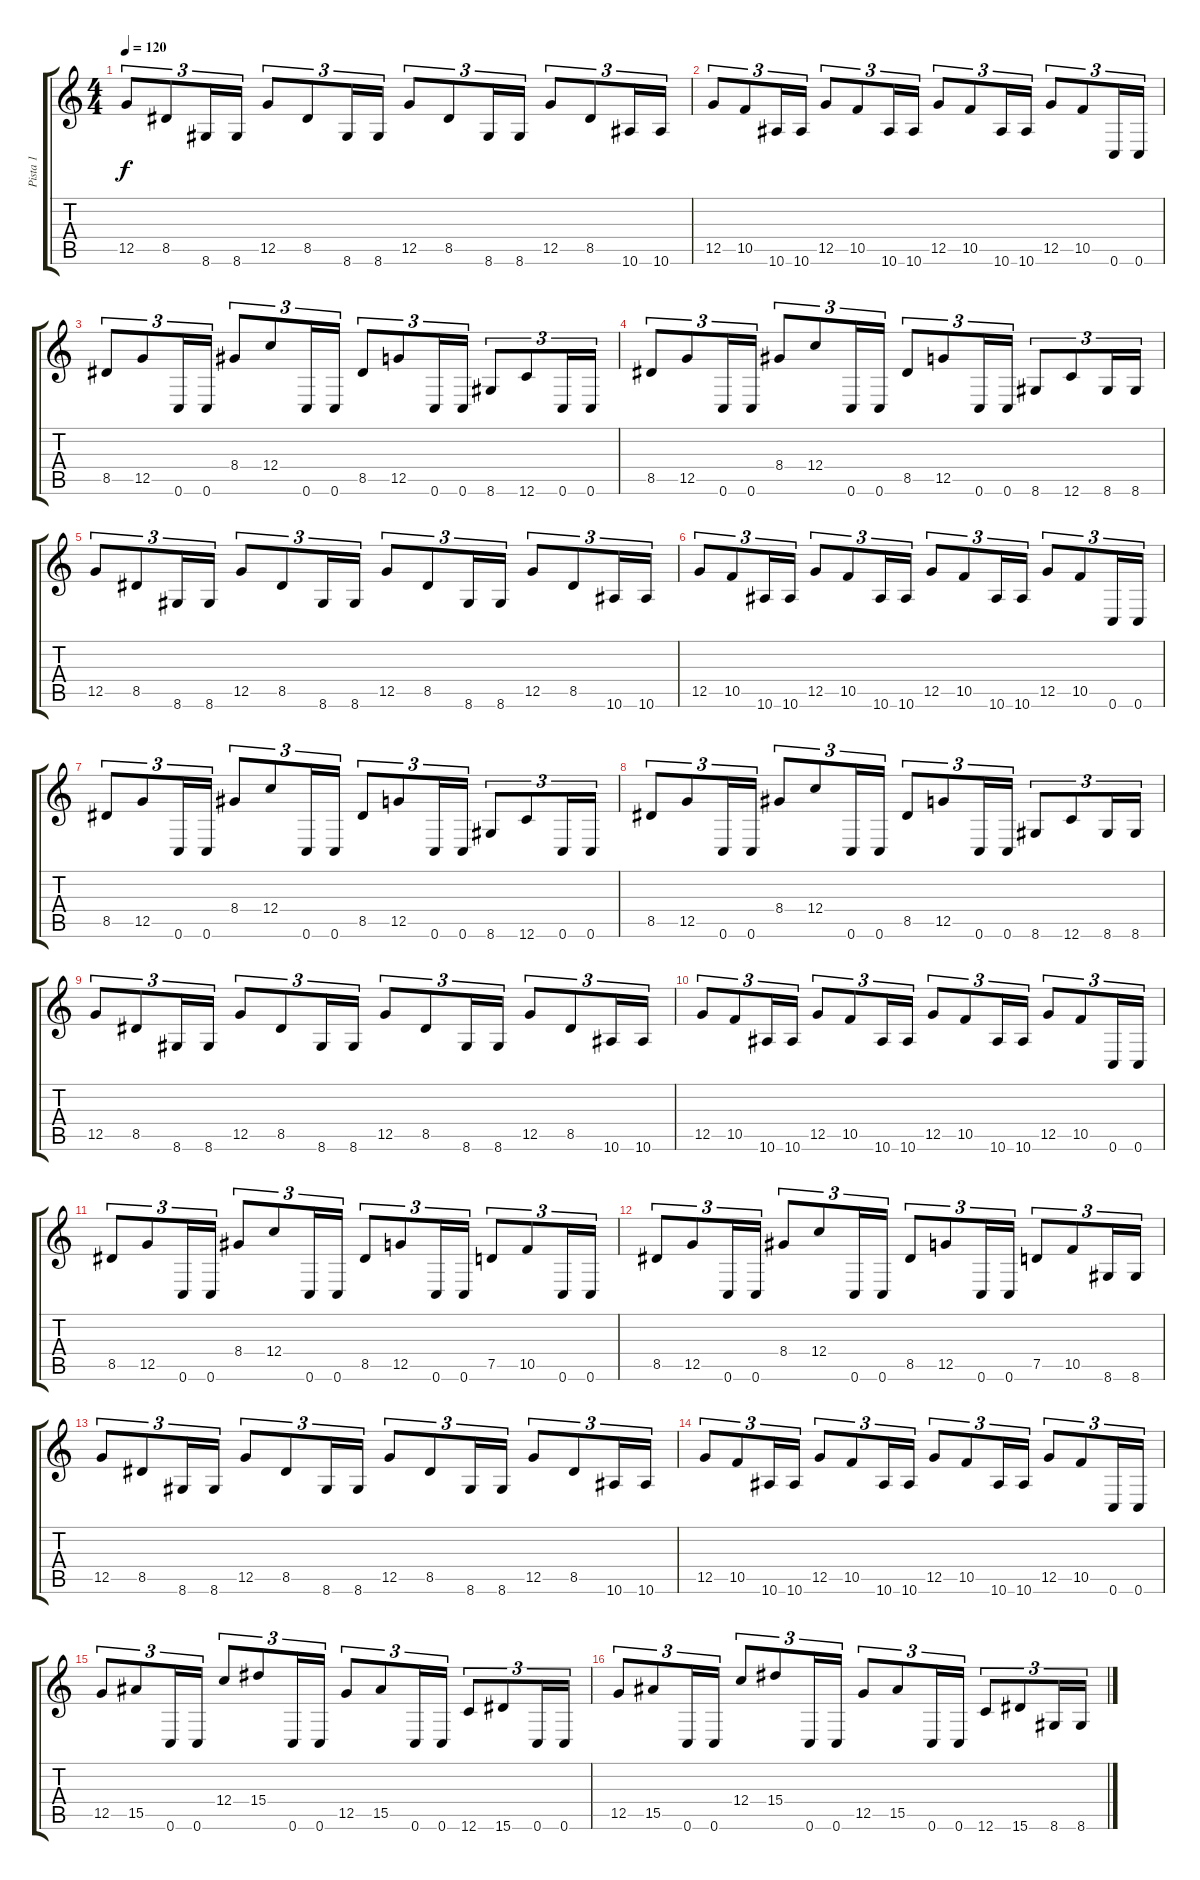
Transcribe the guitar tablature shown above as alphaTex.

\track ("Pista 1" "Pista 1") {instrument distortionguitar}
\staff {score tabs}
\tuning (D4 A3 F3 C3 G2 C2) {hide}
\ts (4 4)
\tempo 120
\clef g2
\ks c
12.5.8{tu (3 2) dy f} 8.5.8{tu (3 2)} 8.6.16{tu (3 2)} 8.6.16{tu (3 2)} 12.5.8{tu (3 2)} 8.5.8{tu (3 2)} 8.6.16{tu (3 2)} 8.6.16{tu (3 2)} 12.5.8{tu (3 2)} 8.5.8{tu (3 2)} 8.6.16{tu (3 2)} 8.6.16{tu (3 2)} 12.5.8{tu (3 2)} 8.5.8{tu (3 2)} 10.6.16{tu (3 2)} 10.6.16{tu (3 2)} |
12.5.8{tu (3 2)} 10.5.8{tu (3 2)} 10.6.16{tu (3 2)} 10.6.16{tu (3 2)} 12.5.8{tu (3 2)} 10.5.8{tu (3 2)} 10.6.16{tu (3 2)} 10.6.16{tu (3 2)} 12.5.8{tu (3 2)} 10.5.8{tu (3 2)} 10.6.16{tu (3 2)} 10.6.16{tu (3 2)} 12.5.8{tu (3 2)} 10.5.8{tu (3 2)} 0.6.16{tu (3 2)} 0.6.16{tu (3 2)} |
8.5.8{tu (3 2)} 12.5.8{tu (3 2)} 0.6.16{tu (3 2)} 0.6.16{tu (3 2)} 8.4.8{tu (3 2)} 12.4.8{tu (3 2)} 0.6.16{tu (3 2)} 0.6.16{tu (3 2)} 8.5.8{tu (3 2)} 12.5.8{tu (3 2)} 0.6.16{tu (3 2)} 0.6.16{tu (3 2)} 8.6.8{tu (3 2)} 12.6.8{tu (3 2)} 0.6.16{tu (3 2)} 0.6.16{tu (3 2)} |
8.5.8{tu (3 2)} 12.5.8{tu (3 2)} 0.6.16{tu (3 2)} 0.6.16{tu (3 2)} 8.4.8{tu (3 2)} 12.4.8{tu (3 2)} 0.6.16{tu (3 2)} 0.6.16{tu (3 2)} 8.5.8{tu (3 2)} 12.5.8{tu (3 2)} 0.6.16{tu (3 2)} 0.6.16{tu (3 2)} 8.6.8{tu (3 2)} 12.6.8{tu (3 2)} 8.6.16{tu (3 2)} 8.6.16{tu (3 2)} |
12.5.8{tu (3 2)} 8.5.8{tu (3 2)} 8.6.16{tu (3 2)} 8.6.16{tu (3 2)} 12.5.8{tu (3 2)} 8.5.8{tu (3 2)} 8.6.16{tu (3 2)} 8.6.16{tu (3 2)} 12.5.8{tu (3 2)} 8.5.8{tu (3 2)} 8.6.16{tu (3 2)} 8.6.16{tu (3 2)} 12.5.8{tu (3 2)} 8.5.8{tu (3 2)} 10.6.16{tu (3 2)} 10.6.16{tu (3 2)} |
12.5.8{tu (3 2)} 10.5.8{tu (3 2)} 10.6.16{tu (3 2)} 10.6.16{tu (3 2)} 12.5.8{tu (3 2)} 10.5.8{tu (3 2)} 10.6.16{tu (3 2)} 10.6.16{tu (3 2)} 12.5.8{tu (3 2)} 10.5.8{tu (3 2)} 10.6.16{tu (3 2)} 10.6.16{tu (3 2)} 12.5.8{tu (3 2)} 10.5.8{tu (3 2)} 0.6.16{tu (3 2)} 0.6.16{tu (3 2)} |
8.5.8{tu (3 2)} 12.5.8{tu (3 2)} 0.6.16{tu (3 2)} 0.6.16{tu (3 2)} 8.4.8{tu (3 2)} 12.4.8{tu (3 2)} 0.6.16{tu (3 2)} 0.6.16{tu (3 2)} 8.5.8{tu (3 2)} 12.5.8{tu (3 2)} 0.6.16{tu (3 2)} 0.6.16{tu (3 2)} 8.6.8{tu (3 2)} 12.6.8{tu (3 2)} 0.6.16{tu (3 2)} 0.6.16{tu (3 2)} |
8.5.8{tu (3 2)} 12.5.8{tu (3 2)} 0.6.16{tu (3 2)} 0.6.16{tu (3 2)} 8.4.8{tu (3 2)} 12.4.8{tu (3 2)} 0.6.16{tu (3 2)} 0.6.16{tu (3 2)} 8.5.8{tu (3 2)} 12.5.8{tu (3 2)} 0.6.16{tu (3 2)} 0.6.16{tu (3 2)} 8.6.8{tu (3 2)} 12.6.8{tu (3 2)} 8.6.16{tu (3 2)} 8.6.16{tu (3 2)} |
12.5.8{tu (3 2)} 8.5.8{tu (3 2)} 8.6.16{tu (3 2)} 8.6.16{tu (3 2)} 12.5.8{tu (3 2)} 8.5.8{tu (3 2)} 8.6.16{tu (3 2)} 8.6.16{tu (3 2)} 12.5.8{tu (3 2)} 8.5.8{tu (3 2)} 8.6.16{tu (3 2)} 8.6.16{tu (3 2)} 12.5.8{tu (3 2)} 8.5.8{tu (3 2)} 10.6.16{tu (3 2)} 10.6.16{tu (3 2)} |
12.5.8{tu (3 2)} 10.5.8{tu (3 2)} 10.6.16{tu (3 2)} 10.6.16{tu (3 2)} 12.5.8{tu (3 2)} 10.5.8{tu (3 2)} 10.6.16{tu (3 2)} 10.6.16{tu (3 2)} 12.5.8{tu (3 2)} 10.5.8{tu (3 2)} 10.6.16{tu (3 2)} 10.6.16{tu (3 2)} 12.5.8{tu (3 2)} 10.5.8{tu (3 2)} 0.6.16{tu (3 2)} 0.6.16{tu (3 2)} |
8.5.8{tu (3 2)} 12.5.8{tu (3 2)} 0.6.16{tu (3 2)} 0.6.16{tu (3 2)} 8.4.8{tu (3 2)} 12.4.8{tu (3 2)} 0.6.16{tu (3 2)} 0.6.16{tu (3 2)} 8.5.8{tu (3 2)} 12.5.8{tu (3 2)} 0.6.16{tu (3 2)} 0.6.16{tu (3 2)} 7.5.8{tu (3 2)} 10.5.8{tu (3 2)} 0.6.16{tu (3 2)} 0.6.16{tu (3 2)} |
8.5.8{tu (3 2)} 12.5.8{tu (3 2)} 0.6.16{tu (3 2)} 0.6.16{tu (3 2)} 8.4.8{tu (3 2)} 12.4.8{tu (3 2)} 0.6.16{tu (3 2)} 0.6.16{tu (3 2)} 8.5.8{tu (3 2)} 12.5.8{tu (3 2)} 0.6.16{tu (3 2)} 0.6.16{tu (3 2)} 7.5.8{tu (3 2)} 10.5.8{tu (3 2)} 8.6.16{tu (3 2)} 8.6.16{tu (3 2)} |
12.5.8{tu (3 2)} 8.5.8{tu (3 2)} 8.6.16{tu (3 2)} 8.6.16{tu (3 2)} 12.5.8{tu (3 2)} 8.5.8{tu (3 2)} 8.6.16{tu (3 2)} 8.6.16{tu (3 2)} 12.5.8{tu (3 2)} 8.5.8{tu (3 2)} 8.6.16{tu (3 2)} 8.6.16{tu (3 2)} 12.5.8{tu (3 2)} 8.5.8{tu (3 2)} 10.6.16{tu (3 2)} 10.6.16{tu (3 2)} |
12.5.8{tu (3 2)} 10.5.8{tu (3 2)} 10.6.16{tu (3 2)} 10.6.16{tu (3 2)} 12.5.8{tu (3 2)} 10.5.8{tu (3 2)} 10.6.16{tu (3 2)} 10.6.16{tu (3 2)} 12.5.8{tu (3 2)} 10.5.8{tu (3 2)} 10.6.16{tu (3 2)} 10.6.16{tu (3 2)} 12.5.8{tu (3 2)} 10.5.8{tu (3 2)} 0.6.16{tu (3 2)} 0.6.16{tu (3 2)} |
12.5.8{tu (3 2)} 15.5.8{tu (3 2)} 0.6.16{tu (3 2)} 0.6.16{tu (3 2)} 12.4.8{tu (3 2)} 15.4.8{tu (3 2)} 0.6.16{tu (3 2)} 0.6.16{tu (3 2)} 12.5.8{tu (3 2)} 15.5.8{tu (3 2)} 0.6.16{tu (3 2)} 0.6.16{tu (3 2)} 12.6.8{tu (3 2)} 15.6.8{tu (3 2)} 0.6.16{tu (3 2)} 0.6.16{tu (3 2)} |
12.5.8{tu (3 2)} 15.5.8{tu (3 2)} 0.6.16{tu (3 2)} 0.6.16{tu (3 2)} 12.4.8{tu (3 2)} 15.4.8{tu (3 2)} 0.6.16{tu (3 2)} 0.6.16{tu (3 2)} 12.5.8{tu (3 2)} 15.5.8{tu (3 2)} 0.6.16{tu (3 2)} 0.6.16{tu (3 2)} 12.6.8{tu (3 2)} 15.6.8{tu (3 2)} 8.6.16{tu (3 2)} 8.6.16{tu (3 2)}
